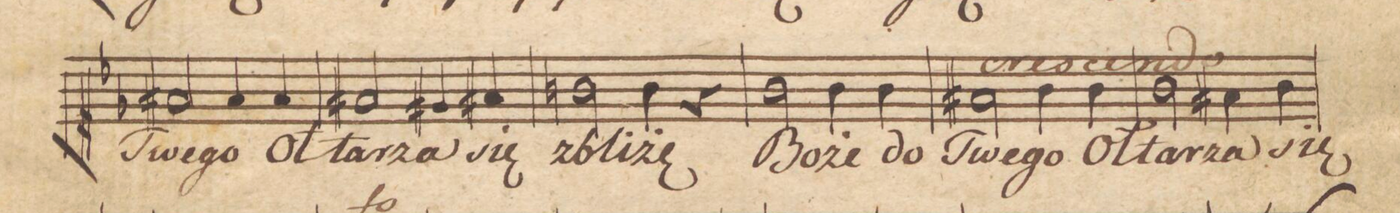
**kern	**text	**dynam
*I"Soprano.	*	*
*clefC1	*	*
*k[b-e-]	*	*
*met(c|)	*	*
*M2/2	*	*
2f#X/	Twe-	.
4f#/	-go	.
4f#/	oł-	.
=58	=58	=58
2f#X/	-ta-	.
4e#X/	-rza	.
4f#X/	się	.
=59	=59	=59
2gn\	zbli-	.
4g\	-żę	.
4r	.	.
=60	=60	=60
2g\	Bo-	.
4g\	-że	.
4g\	do	.
=61	=61	=61
2f#X\	Twe-	<
4g\	-go	.
4g\	Oł-	.
=62	=62	=62
2g\	-ta-	.
4f#X\	-rza	.
4g\	się	.
=63	=63	=63
*-	*-	*-
